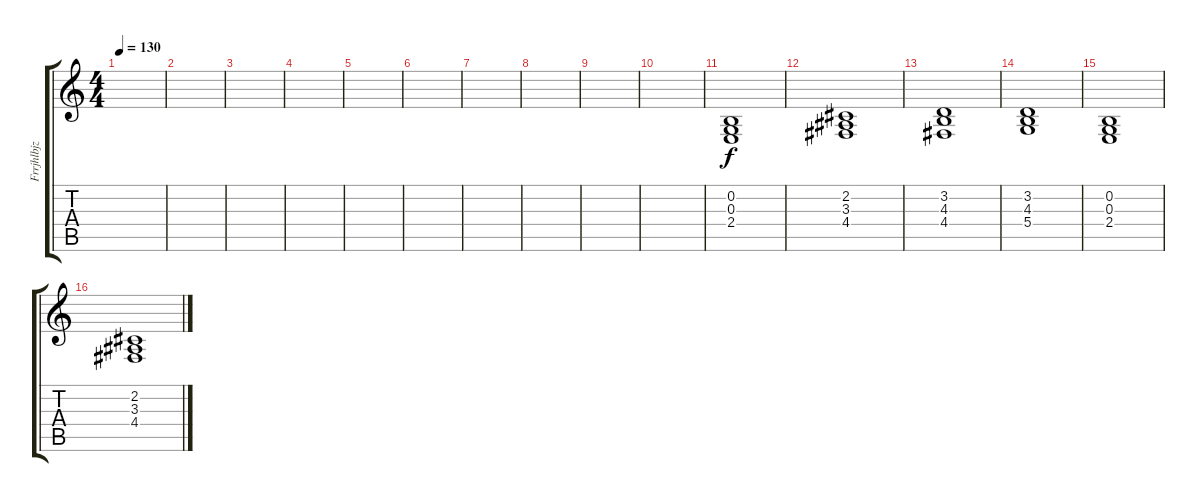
\track ("Frrjhlbjz" "Frrjhlbjz") {instrument accordion}
\staff {score tabs}
\tuning (E4 B3 G3 D3 A2 D2) {hide}
\ts (4 4)
\tempo 130
\clef g2
\ks c
|
|
|
|
|
|
|
|
|
|
(0.2 0.3 2.4).1 |
(2.2 3.3 4.4).1 |
(3.2 4.3 4.4).1 |
(3.2 4.3 5.4).1 |
(0.2 0.3 2.4).1 |
(2.2 3.3 4.4).1
